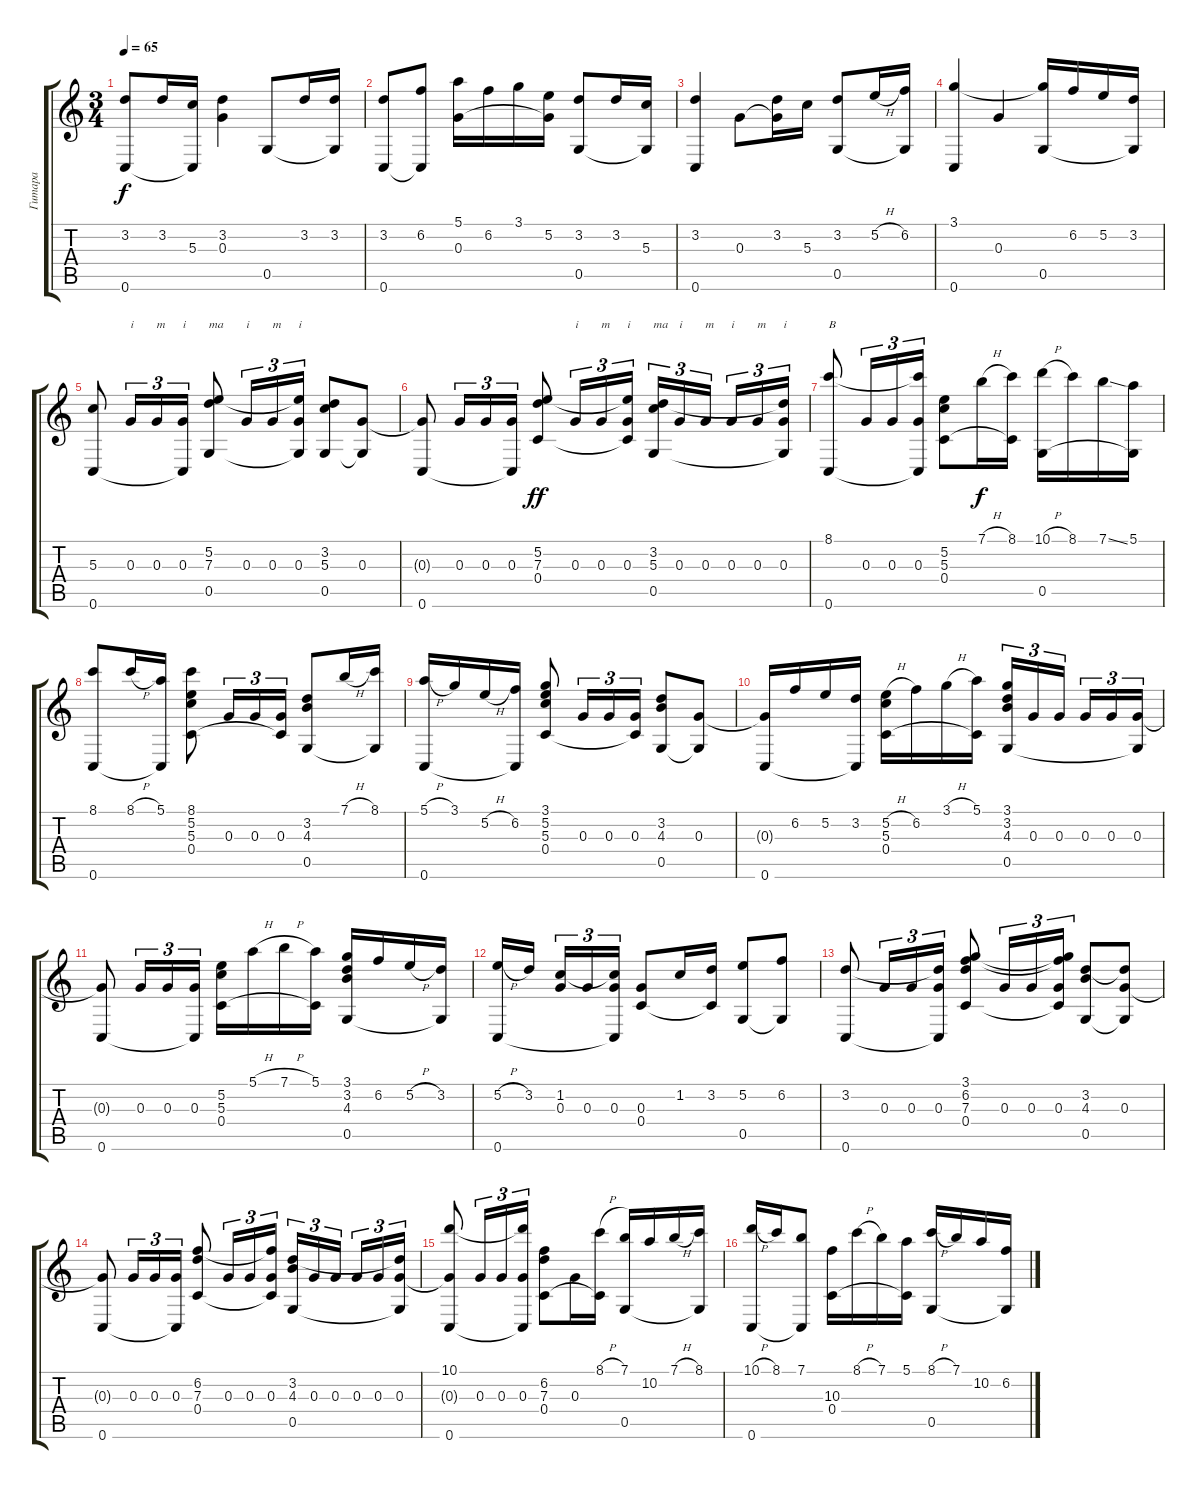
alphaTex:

\track ("Гитара" "Гитара") {instrument acousticguitarsteel}
\staff {score tabs}
\tuning (E4 B3 G3 C3 G2 C2) {hide}
\ts (3 4)
\tempo 65
\clef g2
\ks c
(3.2 0.6).8{dy f} 3.2.16 (5.3 0.6{t}).16 (3.2 0.3).4 0.5.8 3.2.16 (3.2 0.5{t}).16 |
(3.2 0.6).8 (6.2 0.6{t}).8 (5.1 0.3).16 6.2.16 3.1.16 (5.2 0.3{t}).16 (3.2 0.5).8 3.2.16 (5.3 0.5{t}).16 |
(3.2 0.6).4 0.3.8 (3.2 0.3{t}).16 5.3.16 (3.2 0.5).8 5.2{h}.16 (6.2 0.5{t}).16 |
(3.1 0.6).4 0.3.4 (3.1{t} 0.5).16 6.2.16 5.2.16 (3.2 0.5{t}).16 |
(5.3 0.6).8{volume 7} 0.3.16{tu (3 2) txt "i"} 0.3.16{tu (3 2) txt "m"} (0.3 0.6{t}).16{tu (3 2) txt "i"} (5.2 7.3 0.5).8{txt "ma"} 0.3.16{tu (3 2) txt "i" volume 10} 0.3.16{tu (3 2) txt "m"} (5.2{t} 0.3 0.5{t}).16{tu (3 2) txt "i"} (3.2 5.3 0.5).8 (0.3 0.5{t}).8 |
(0.3{t} 0.6).8 0.3.16{tu (3 2)} 0.3.16{tu (3 2)} (0.3 0.6{t}).16{tu (3 2)} (5.2 7.3 0.4).8{dy ff volume 16} 0.3.16{tu (3 2) txt "i"} 0.3.16{tu (3 2) txt "m"} (5.2{t} 0.3 0.4{t}).16{tu (3 2) txt "i"} (3.2 5.3 0.5).16{tu (3 2) txt "ma"} 0.3.16{tu (3 2) txt "i"} 0.3.16{tu (3 2) txt "m" beam splitsecondary} 0.3.16{tu (3 2) txt "i"} 0.3.16{tu (3 2) txt "m"} (3.2{t} 0.3 0.5{t}).16{tu (3 2) txt "i"} |
(8.1 0.6).8{txt "B" volume 13} 0.3.16{tu (3 2)} 0.3.16{tu (3 2)} (8.1{t} 0.3 0.6{t}).16{tu (3 2)} (5.2 5.3 0.4).8 7.1{h}.16{dy f} (8.1 0.4{t}).16 (10.1{h} 0.5).16 8.1.16 7.1{ss}.16 (5.1 0.5{t}).16 |
(8.1 0.6).8 8.1{h}.16 (5.1 0.6{t}).16 (8.1 5.2 5.3 0.4).8 0.3.16{tu (3 2)} 0.3.16{tu (3 2)} (0.3 0.4{t}).16{tu (3 2)} (3.2 4.3 0.5).8 7.1{h}.16 (8.1 0.5{t}).16 |
(5.1{h} 0.6).16 3.1.16 5.2{h}.16 (6.2 0.6{t}).16 (3.1 5.2 5.3 0.4).8 0.3.16{tu (3 2)} 0.3.16{tu (3 2)} (0.3 0.4{t}).16{tu (3 2)} (3.2 4.3 0.5).8 (0.3 0.5{t}).8 |
(0.3{t} 0.6).16 6.2.16 5.2.16 (3.2 0.6{t}).16 (5.2{h} 5.3 0.4).16 6.2.16 3.1{h}.16 (5.1 0.4{t}).16 (3.1 3.2 4.3 0.5).16{tu (3 2)} 0.3.16{tu (3 2)} 0.3.16{tu (3 2) beam splitsecondary} 0.3.16{tu (3 2)} 0.3.16{tu (3 2)} (0.3 0.5{t}).16{tu (3 2)} |
(0.3{t} 0.6).8 0.3.16{tu (3 2)} 0.3.16{tu (3 2)} (0.3 0.6{t}).16{tu (3 2)} (5.2 5.3 0.4).16 5.1{h}.16 7.1{h}.16 (5.1 0.4{t}).16 (3.1 3.2 4.3 0.5).16 6.2.16 5.2{h}.16 (3.2 0.5{t}).16 |
(5.2{h} 0.6).16 3.2.16{beam splitsecondary} (1.2 0.3).16{tu (3 2)} 0.3.16{tu (3 2)} (1.2{t} 0.3 0.6{t}).16{tu (3 2)} (0.3 0.4).8 1.2.16 (3.2 0.4{t}).16 (5.2 0.5).8 (6.2 0.5{t}).8 |
(3.2 0.6).8 0.3.16{tu (3 2)} 0.3.16{tu (3 2)} (3.2{t} 0.3 0.6{t}).16{tu (3 2)} (3.1 6.2 7.3 0.4).8 0.3.16{tu (3 2)} 0.3.16{tu (3 2)} (3.1{t} 6.2{t} 0.3 0.4{t}).16{tu (3 2)} (3.2 4.3 0.5).8 (3.2{t} 0.3 0.5{t}).8 |
(0.3{t} 0.6).8 0.3.16{tu (3 2)} 0.3.16{tu (3 2)} (0.3 0.6{t}).16{tu (3 2)} (6.2 7.3 0.4).8 0.3.16{tu (3 2)} 0.3.16{tu (3 2)} (6.2{t} 0.3 0.4{t}).16{tu (3 2)} (3.2 4.3 0.5).16{tu (3 2)} 0.3.16{tu (3 2)} 0.3.16{tu (3 2) beam splitsecondary} 0.3.16{tu (3 2)} 0.3.16{tu (3 2)} (3.2{t} 0.3 0.5{t}).16{tu (3 2)} |
(10.1 0.3{t} 0.6).8 0.3.16{tu (3 2)} 0.3.16{tu (3 2)} (10.1{t} 0.3 0.6{t}).16{tu (3 2)} (6.2 7.3 0.4).8 0.3.16 (8.1{h} 0.4{t}).16 (7.1 0.5).16 10.2.16 7.1{h}.16 (8.1 0.5{t}).16 |
(10.1{h} 0.6).16 8.1.16 (7.1 0.6{t}).8 (10.3 0.4).16 8.1{h}.16 7.1.16 (5.1 0.4{t}).16 (8.1{h} 0.5).16 7.1.16 10.2.16 (6.2 0.5{t}).16
